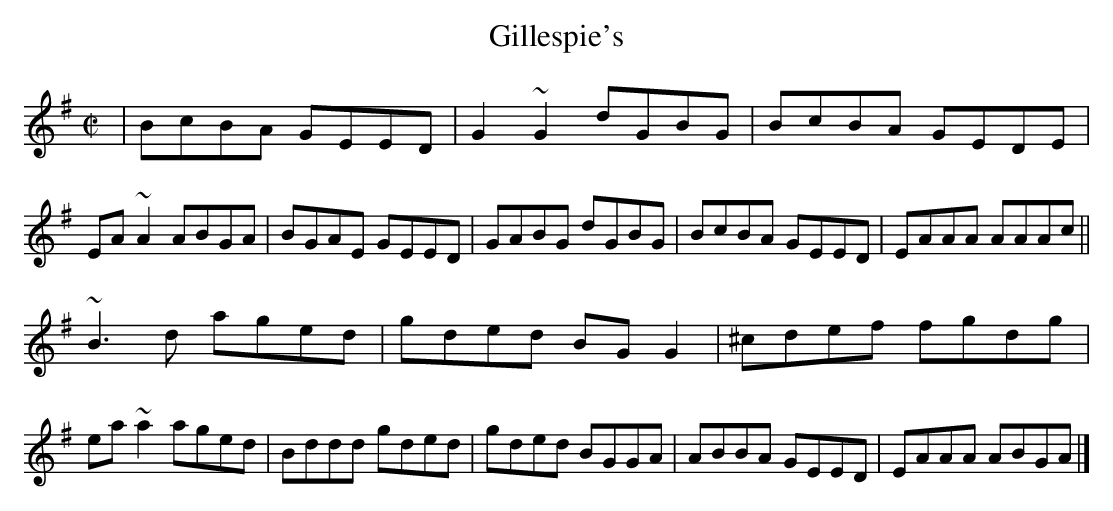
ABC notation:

X:1
T:Gillespie's
K:G
M:C|
|BcBA GEED|G2~G2 dGBG|BcBA GEDE|EA~A2 ABGA|BGAE GEED|GABG dGBG|BcBA GEED|EAAA AAAc||
~B3d aged|gded BGG2|^cdef fgdg|ea~a2 aged|Bddd gded|gded BGGA|ABBA GEED|EAAA ABGA|]
